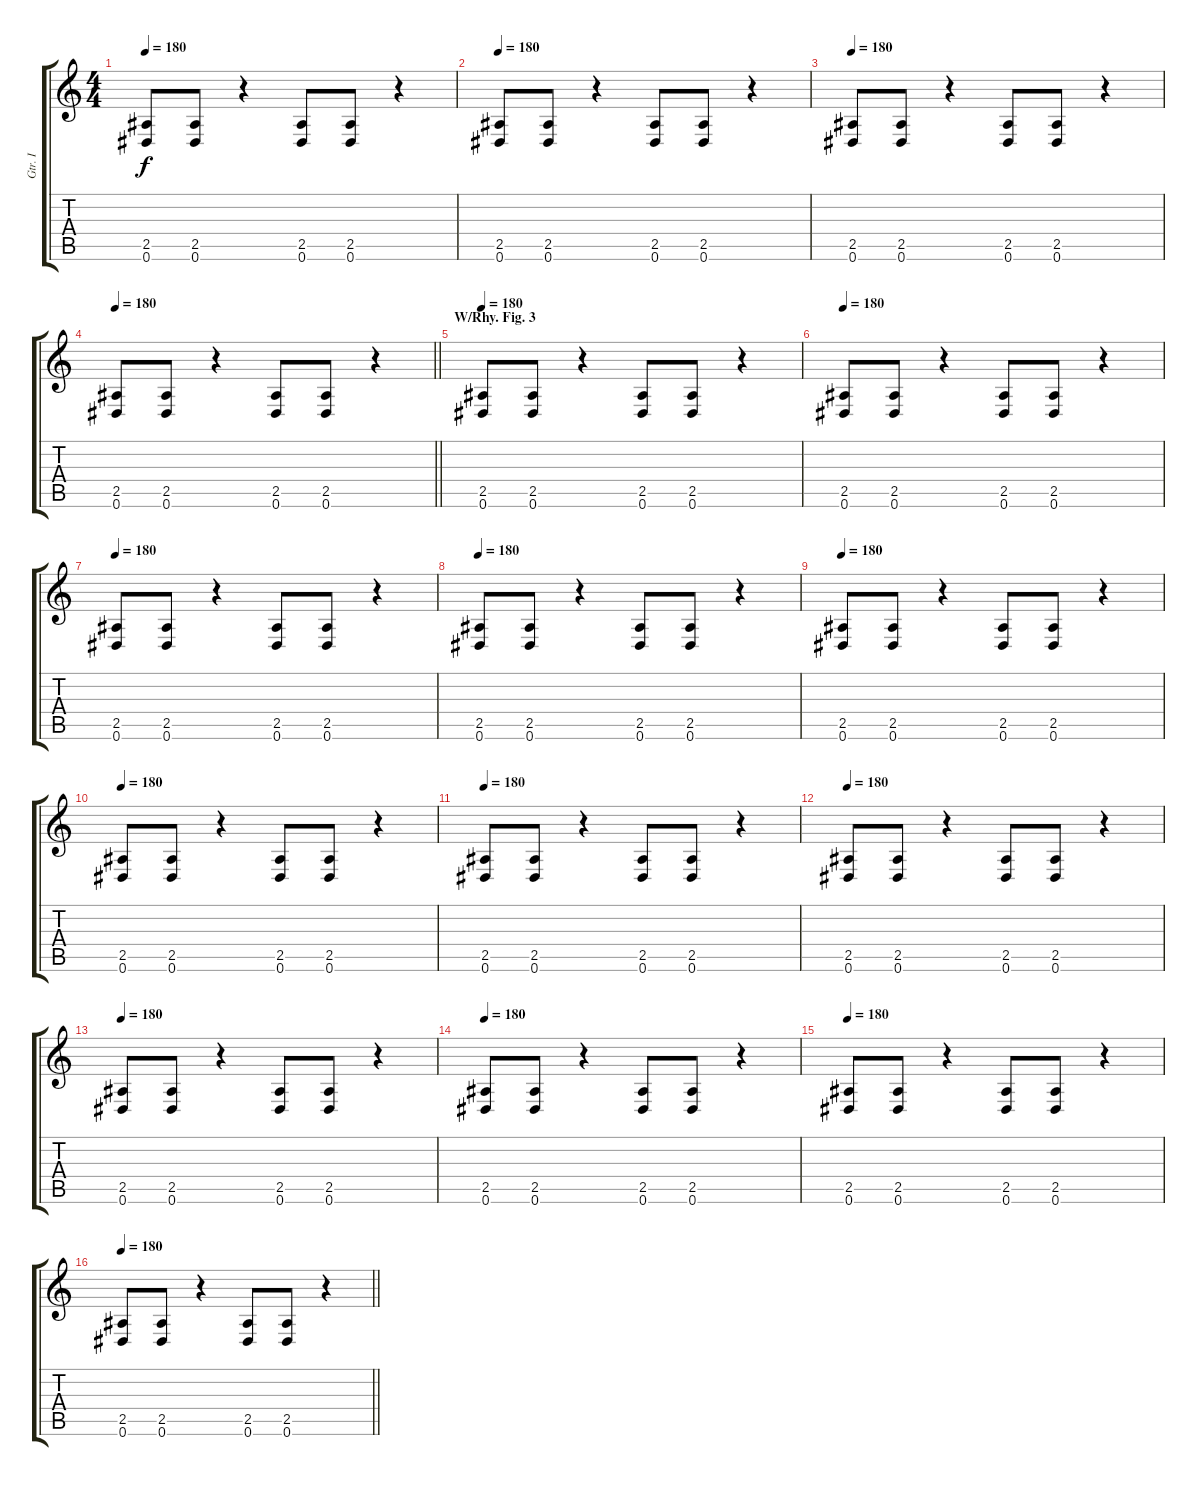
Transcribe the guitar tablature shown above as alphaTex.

\track ("Gtr. I" "Gtr. I") {instrument overdrivenguitar}
\staff {score tabs}
\tuning (Eb4 Bb3 Gb3 Db3 Ab2 Eb2) {hide}
\ts (4 4)
\tempo 180
\clef g2
\ks c
(2.5 0.6).8{dy f} (2.5 0.6).8 r.4 (2.5 0.6).8 (2.5 0.6).8 r.4 |
\tempo 180
(2.5 0.6).8 (2.5 0.6).8 r.4 (2.5 0.6).8 (2.5 0.6).8 r.4 |
\tempo 180
(2.5 0.6).8 (2.5 0.6).8 r.4 (2.5 0.6).8 (2.5 0.6).8 r.4 |
\tempo 180
\barLineRight lightlight
(2.5 0.6).8 (2.5 0.6).8 r.4 (2.5 0.6).8 (2.5 0.6).8 r.4 |
\section ("" "W/Rhy. Fig. 3")
\tempo 180
(2.5 0.6).8 (2.5 0.6).8 r.4 (2.5 0.6).8 (2.5 0.6).8 r.4 |
\tempo 180
(2.5 0.6).8 (2.5 0.6).8 r.4 (2.5 0.6).8 (2.5 0.6).8 r.4 |
\tempo 180
(2.5 0.6).8 (2.5 0.6).8 r.4 (2.5 0.6).8 (2.5 0.6).8 r.4 |
\tempo 180
(2.5 0.6).8 (2.5 0.6).8 r.4 (2.5 0.6).8 (2.5 0.6).8 r.4 |
\tempo 180
(2.5 0.6).8 (2.5 0.6).8 r.4 (2.5 0.6).8 (2.5 0.6).8 r.4 |
\tempo 180
(2.5 0.6).8 (2.5 0.6).8 r.4 (2.5 0.6).8 (2.5 0.6).8 r.4 |
\tempo 180
(2.5 0.6).8 (2.5 0.6).8 r.4 (2.5 0.6).8 (2.5 0.6).8 r.4 |
\tempo 180
(2.5 0.6).8 (2.5 0.6).8 r.4 (2.5 0.6).8 (2.5 0.6).8 r.4 |
\tempo 180
(2.5 0.6).8 (2.5 0.6).8 r.4 (2.5 0.6).8 (2.5 0.6).8 r.4 |
\tempo 180
(2.5 0.6).8 (2.5 0.6).8 r.4 (2.5 0.6).8 (2.5 0.6).8 r.4 |
\tempo 180
(2.5 0.6).8 (2.5 0.6).8 r.4 (2.5 0.6).8 (2.5 0.6).8 r.4 |
\tempo 180
\barLineRight lightlight
(2.5 0.6).8 (2.5 0.6).8 r.4 (2.5 0.6).8 (2.5 0.6).8 r.4
